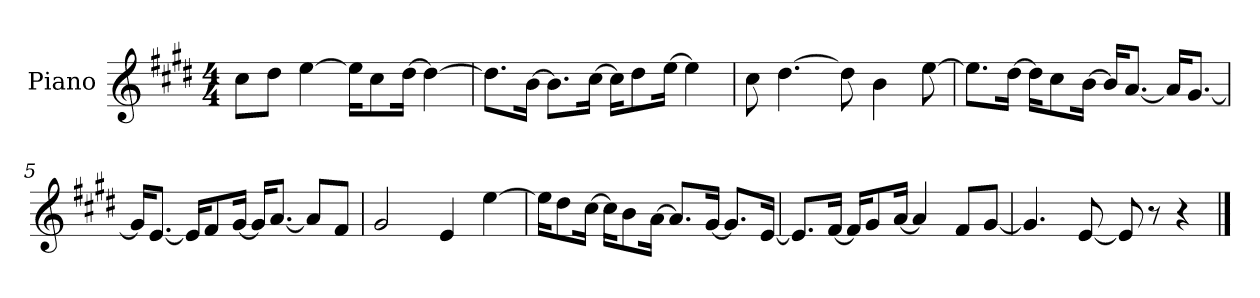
**kern
*part1
*staff1
*I"Piano
*I'P-no
*clefG2
*k[f#c#g#d#]
*M4/4
*MM90
=1
8cc#\L
8dd#\J
[4ee\
16ee\KL]
8cc#\
[16dd#\Jk
4dd#\_
=2
8.dd#\L]
[16b\Jk
8.b\L]
[16cc#\Jk
16cc#\KL]
8dd#\
[16ee\Jk
4ee\]
=3
8cc#\
[4.dd#\
8dd#\]
4b\
[8ee\
=4
8.ee\L]
[16dd#\Jk
16dd#\KL]
8cc#\
[16b\Jk
16b/KL]
[8.a/J
16a/KL]
[8.g#/J
!!LO:LB:g=z
=5
16g#/KL]
[8.e/J
16e/KL]
8f#/
[16g#/Jk
16g#/KL]
[8.a/J
8a/L]
8f#/J
=6
2g#/
4e/
[4ee\
=7
16ee\KL]
8dd#\
[16cc#\Jk
16cc#\KL]
8b\
[16a\Jk
8.a/L]
[16g#/Jk
8.g#/L]
[16e/Jk
=8
8.e/L]
[16f#/Jk
16f#/KL]
8g#/
[16a/Jk
4a/]
8f#/L
[8g#/J
=9
4.g#/]
[8e/
8e/]
8r
4r
==
*-
